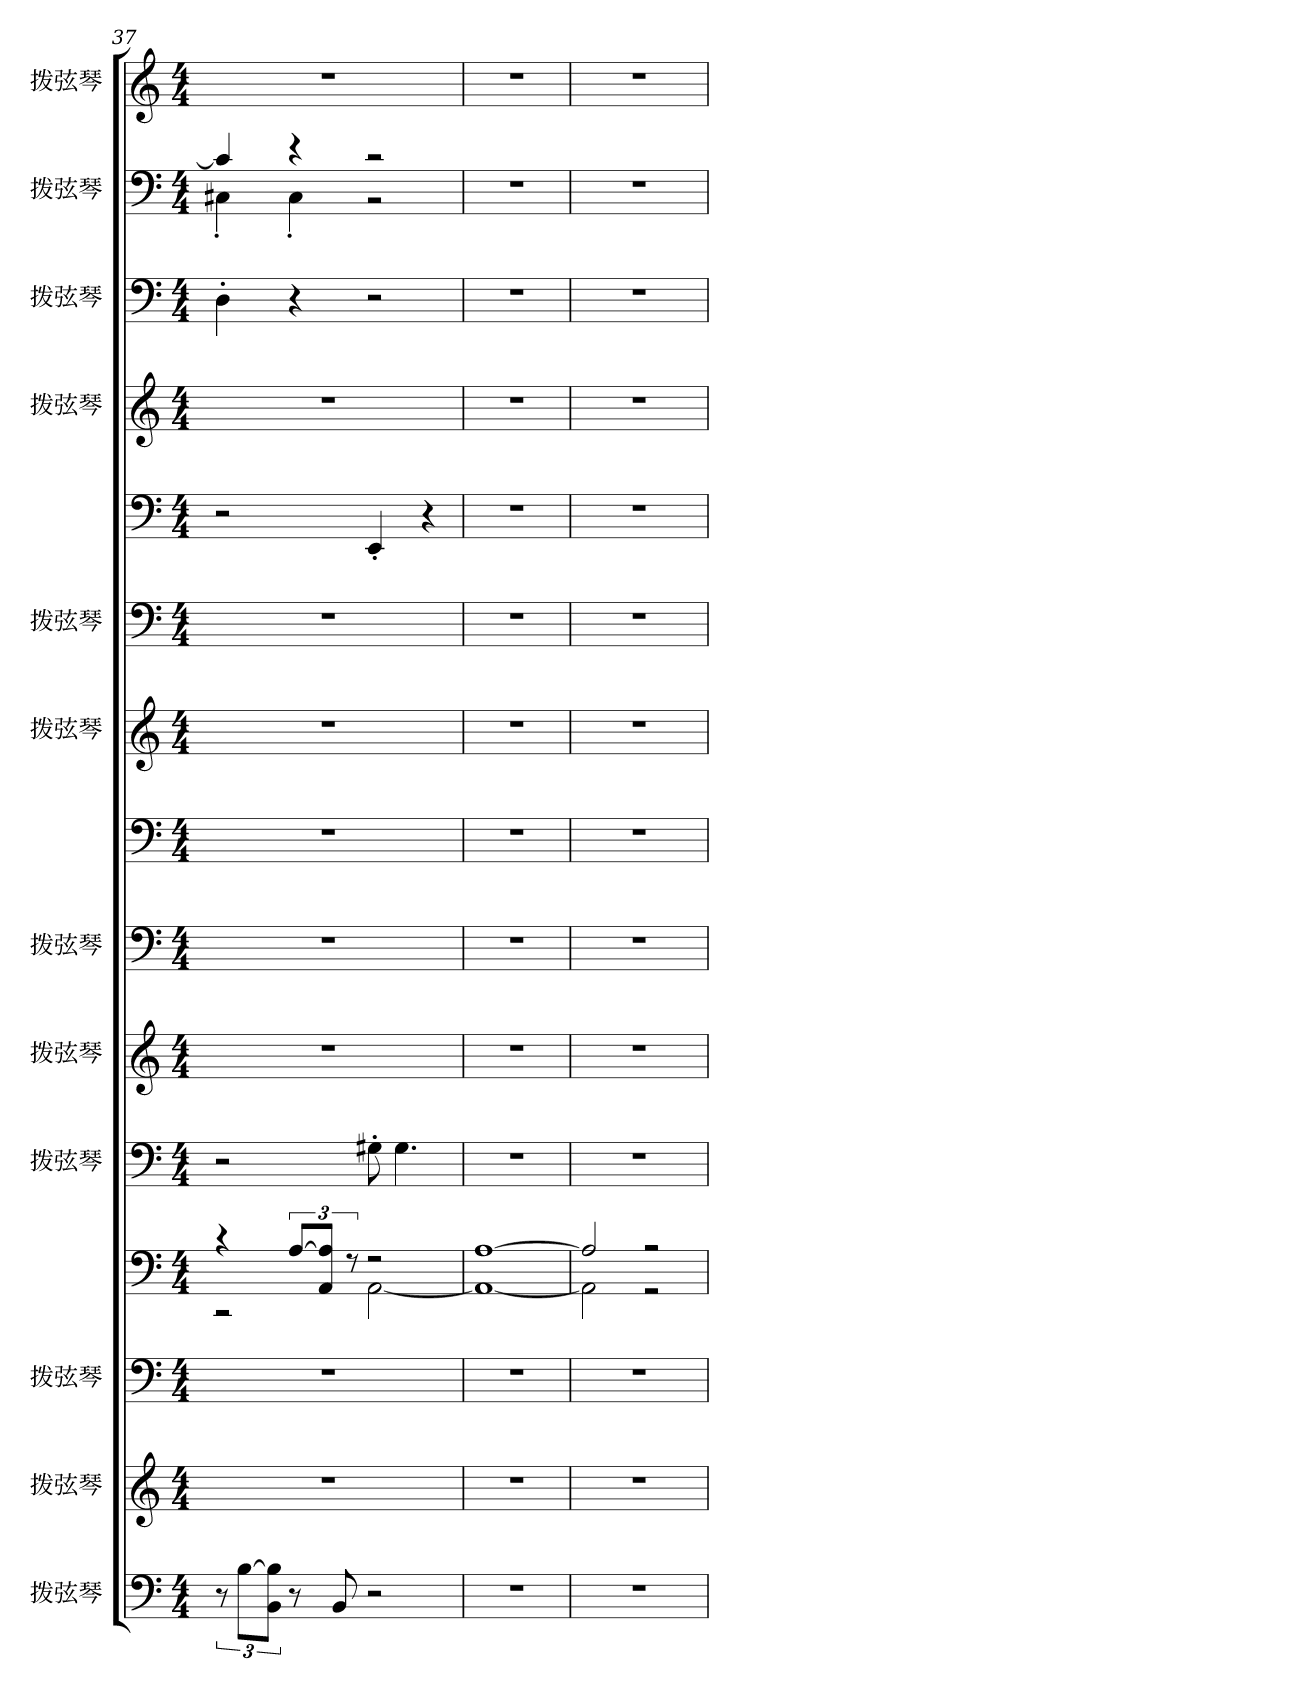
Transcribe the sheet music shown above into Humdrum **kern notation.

**kern	**kern	**kern	**kern	**kern	**kern	**kern	**kern	**kern	**kern	**kern	**kern	**kern	**kern	**kern
*part12	*part11	*part10	*part10	*part9	*part8	*part7	*part7	*part6	*part5	*part5	*part4	*part3	*part2	*part1
*staff15	*staff14	*staff13	*staff12	*staff11	*staff10	*staff9	*staff8	*staff7	*staff6	*staff5	*staff4	*staff3	*staff2	*staff1
*I"拨弦琴	*I"拨弦琴	*I"拨弦琴	*	*I"拨弦琴	*I"拨弦琴	*I"拨弦琴	*	*I"拨弦琴	*I"拨弦琴	*	*I"拨弦琴	*I"拨弦琴	*I"拨弦琴	*I"拨弦琴
*clefF4	*clefG2	*clefF4	*clefF4	*clefF4	*clefG2	*clefF4	*clefF4	*clefG2	*clefF4	*clefF4	*clefG2	*clefF4	*clefF4	*clefG2
*k[]	*k[]	*k[]	*k[]	*k[]	*k[]	*k[]	*k[]	*k[]	*k[]	*k[]	*k[]	*k[]	*k[]	*k[]
*M4/4	*M4/4	*M4/4	*M4/4	*M4/4	*M4/4	*M4/4	*M4/4	*M4/4	*M4/4	*M4/4	*M4/4	*M4/4	*M4/4	*M4/4
=37	=37	=37	=37	=37	=37	=37	=37	=37	=37	=37	=37	=37	=37	=37
*	*	*	*^	*	*	*	*	*	*	*	*	*	*^	*
12r	1r	1r	4r	2r	2r	1r	1r	1r	1r	1r	2r	1r	4D'\	4c#/]	4C#X'\	1r
[12B\L	.	.	.	.	.	.	.	.	.	.	.	.	.	.	.	.
12BB\ 12B\]J	.	.	.	.	.	.	.	.	.	.	.	.	.	.	.	.
8r	.	.	[12A/L	.	.	.	.	.	.	.	.	.	4r	4r	4C#'\	.
.	.	.	12AA/ 12A/]J	.	.	.	.	.	.	.	.	.	.	.	.	.
8BB/	.	.	.	.	.	.	.	.	.	.	.	.	.	.	.	.
.	.	.	12r	.	.	.	.	.	.	.	.	.	.	.	.	.
2r	.	.	2r	[2AA\	8G#X'\	.	.	.	.	.	4EE'/	.	2r	2r	2r	.
.	.	.	.	.	4.G#\	.	.	.	.	.	.	.	.	.	.	.
.	.	.	.	.	.	.	.	.	.	.	4r	.	.	.	.	.
*	*	*	*	*	*	*	*	*	*	*	*	*	*	*v	*v	*
=38	=38	=38	=38	=38	=38	=38	=38	=38	=38	=38	=38	=38	=38	=38	=38
1r	1r	1r	[1A	1AA_	1r	1r	1r	1r	1r	1r	1r	1r	1r	1r	1r
=39	=39	=39	=39	=39	=39	=39	=39	=39	=39	=39	=39	=39	=39	=39	=39
1r	1r	1r	2A/]	2AA\]	1r	1r	1r	1r	1r	1r	1r	1r	1r	1r	1r
.	.	.	2r	2r	.	.	.	.	.	.	.	.	.	.	.
*	*	*	*v	*v	*	*	*	*	*	*	*	*	*	*	*
=	=	=	=	=	=	=	=	=	=	=	=	=	=	=
*-	*-	*-	*-	*-	*-	*-	*-	*-	*-	*-	*-	*-	*-	*-
